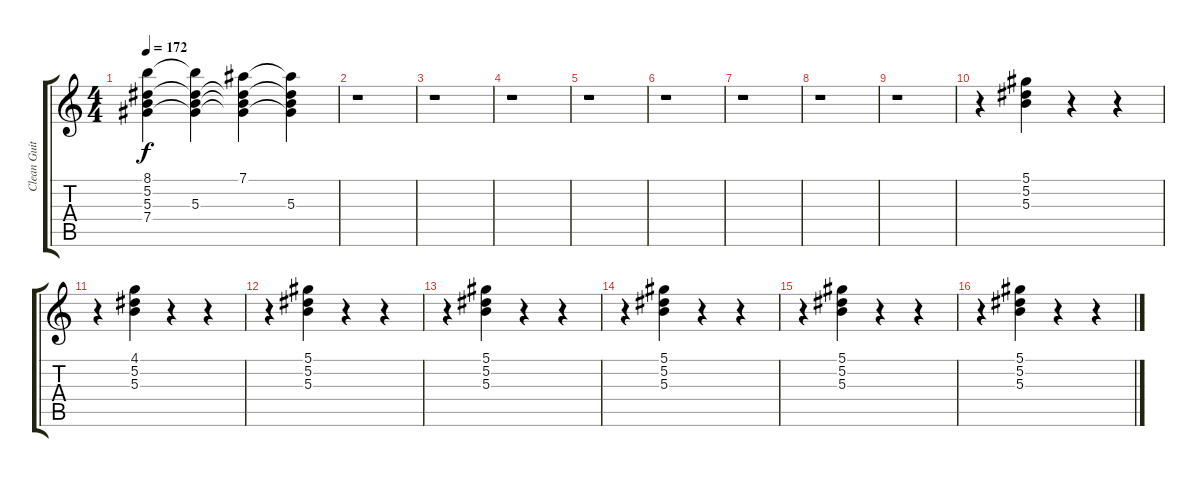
\track ("Clean Guitar 1" "Clean Guit") {instrument electricguitarjazz}
\staff {score tabs}
\tuning (Eb4 Bb3 Gb3 Db3 Ab2 Db2) {hide}
\ts (4 4)
\tempo 172
\clef g2
\ks c
(8.1 5.2{t} 5.3{t} 7.4{t}).4{dy f} (8.1{t} 5.2{t} 5.3 7.4{t}).4 (7.1 5.2{t} 5.3{t} 7.4{t}).4 (7.1{t} 5.2{t} 5.3 7.4{t}).4 |
r.1 |
r.1 |
r.1 |
r.1 |
r.1 |
r.1 |
r.1 |
r.1 |
r.4 (5.1 5.2 5.3).4 r.4 r.4 |
r.4 (4.1 5.2 5.3).4 r.4 r.4 |
r.4 (5.1 5.2 5.3).4 r.4 r.4 |
r.4 (5.1 5.2 5.3).4 r.4 r.4 |
r.4 (5.1 5.2 5.3).4 r.4 r.4 |
r.4 (5.1 5.2 5.3).4 r.4 r.4 |
r.4 (5.1 5.2 5.3).4 r.4 r.4
